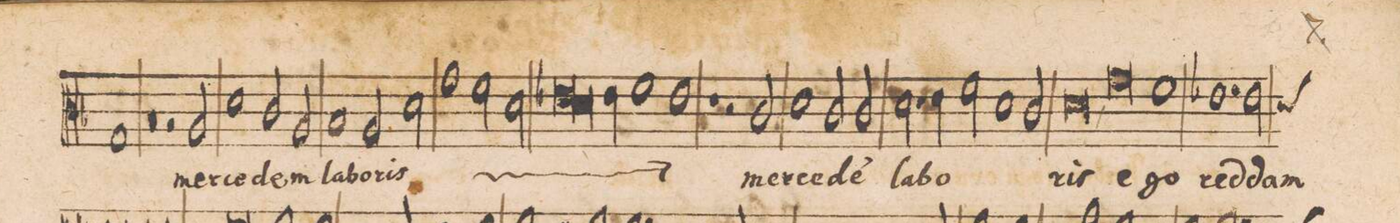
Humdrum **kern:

**kern	**text
*I"CANTVS.	*
*clefC3	*
*k[b-]	*
*met(C|)	*
*M2/1	*
1G	-ſtis
*	*Xij
0r	.
=32-	=32-
2r	.
2A/	mer-
=33-	=33-
1d	-ce-
2c/	-dem
2A/	la-
=34-	=34-
1B-	-bo-
2A/	-ris
*	*ij
2d\	mer-
=35-	=35-
1g	-ce-
2f\	-dem
2d\	la-
=36-	=36-
*lig	*
1e-X	-bo-
*col	*
2.d\	.
*Xlig	*
4eny\	.
*Xcol	*
=37-	=37-
1f	.
1e	-ris
*	*Xij
=38-	=38-
1r	.
2r	.
2c/	mer-
=39-	=39-
1d	-ce-
2c/	-d(em)
2c/	la-
=40-	=40-
2.d\	-bo-
4eny\	.
2f\	.
1d\	.
=41-	=41-
2c/	.
0d,<	-ris
=42-	=42-
0g	e-
=43-	=43-
1f	-go
=44-	=44-
1.e-X	red-
2e-\	-dam
*custos:d	*
=45-	=45-
*-	*-
